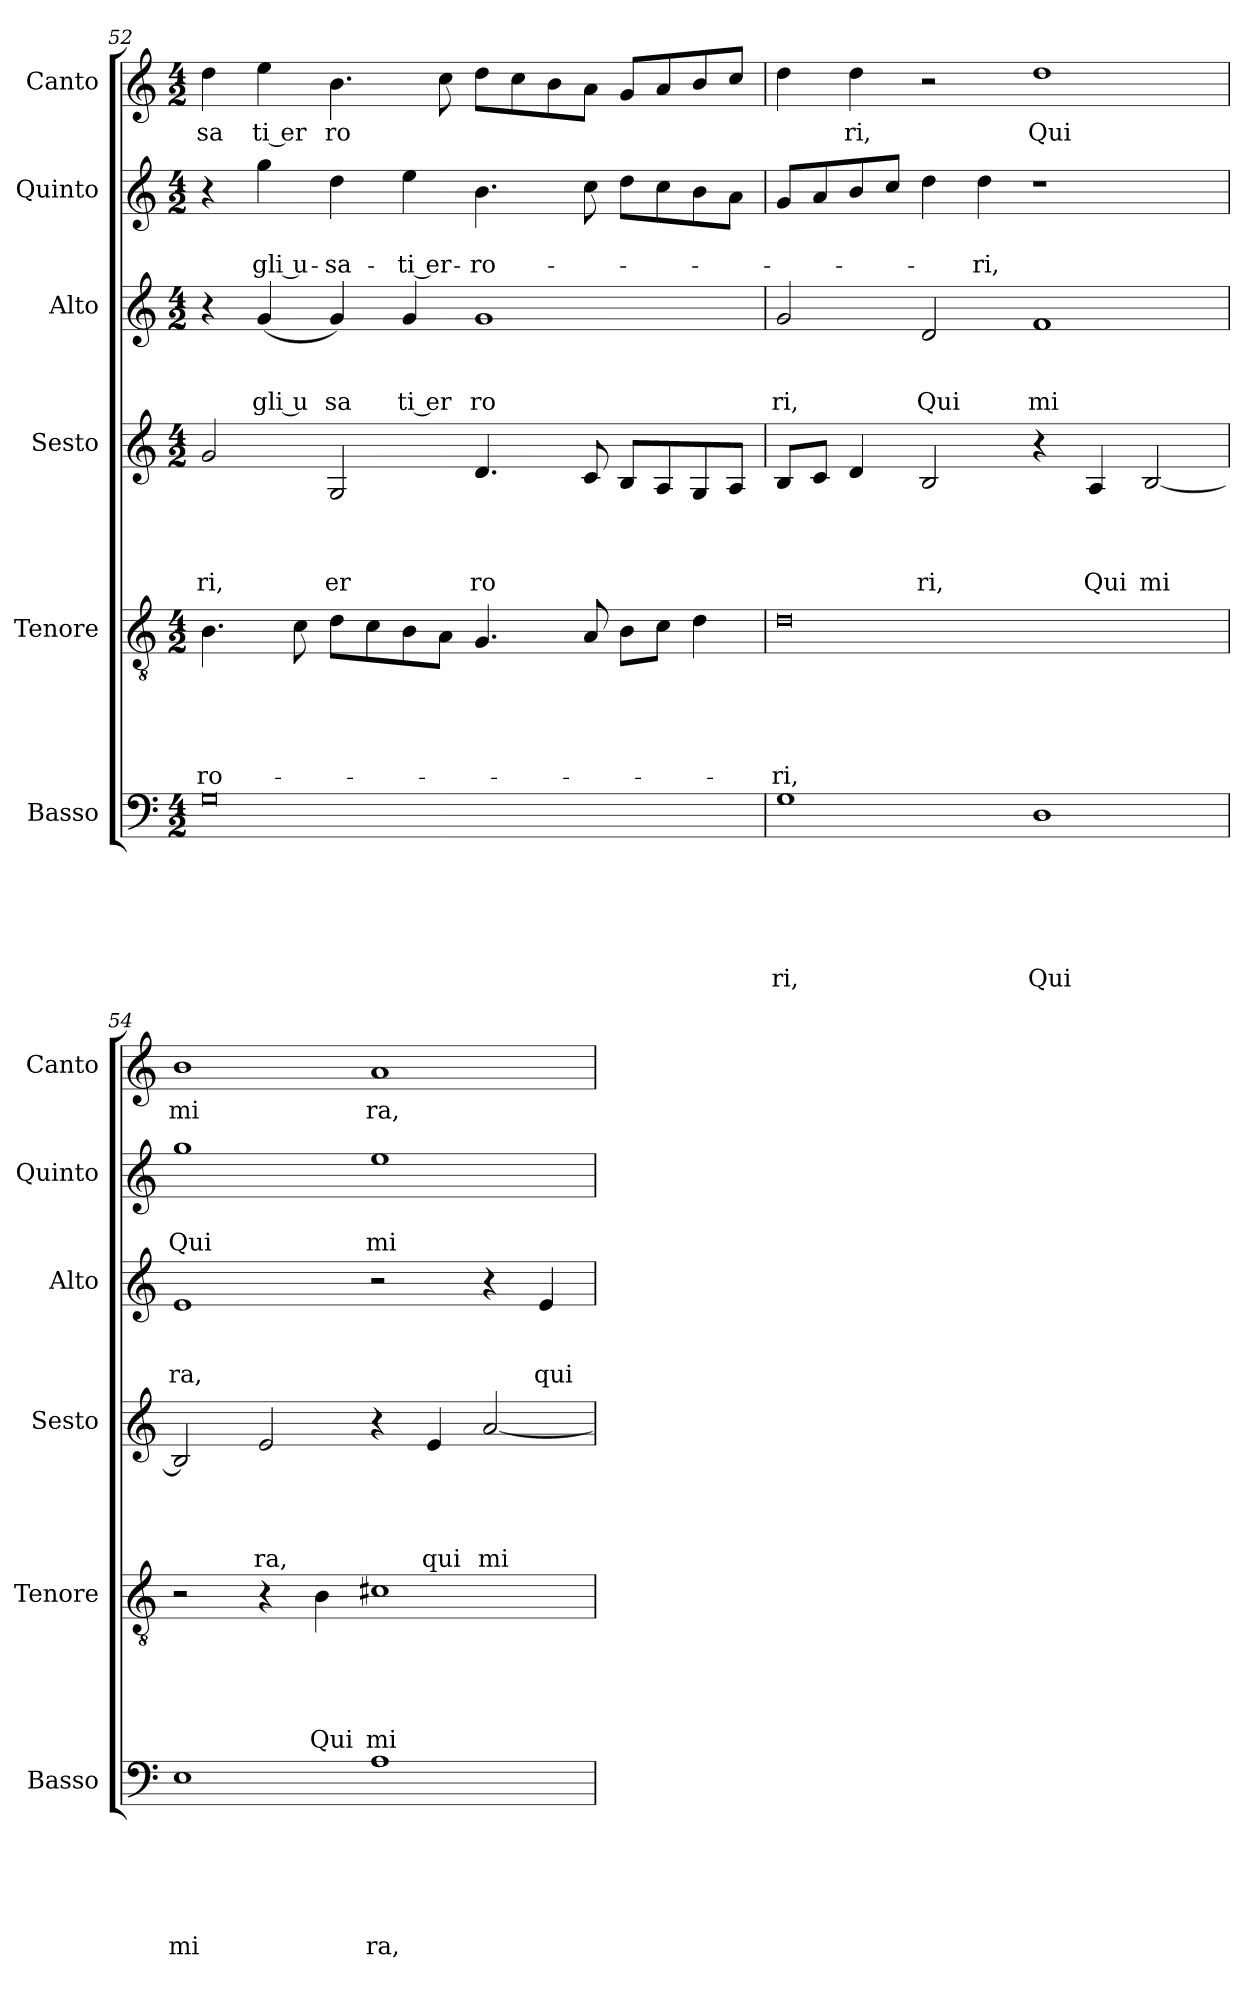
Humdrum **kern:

**kern	**text	**text	**text	**text	**text	**text	**kern	**text	**text	**text	**text	**text	**kern	**text	**text	**text	**text	**kern	**text	**text	**text	**kern	**text	**text	**kern	**text
*part6	*part6	*part6	*part6	*part6	*part6	*part6	*part5	*part5	*part5	*part5	*part5	*part5	*part4	*part4	*part4	*part4	*part4	*part3	*part3	*part3	*part3	*part2	*part2	*part2	*part1	*part1
*staff6	*staff6	*staff6	*staff6	*staff6	*staff6	*staff6	*staff5	*staff5	*staff5	*staff5	*staff5	*staff5	*staff4	*staff4	*staff4	*staff4	*staff4	*staff3	*staff3	*staff3	*staff3	*staff2	*staff2	*staff2	*staff1	*staff1
*I"Basso	*	*	*	*	*	*	*I"Tenore	*	*	*	*	*	*I"Sesto	*	*	*	*	*I"Alto	*	*	*	*I"Quinto	*	*	*I"Canto	*
*I'Basso	*	*	*	*	*	*	*I'Tenore	*	*	*	*	*	*I'Sesto	*	*	*	*	*I'Alto	*	*	*	*I'Quinto	*	*	*I'Canto	*
*clefF4	*	*	*	*	*	*	*clefGv2	*	*	*	*	*	*clefG2	*	*	*	*	*clefG2	*	*	*	*clefG2	*	*	*clefG2	*
*k[]	*	*	*	*	*	*	*k[]	*	*	*	*	*	*k[]	*	*	*	*	*k[]	*	*	*	*k[]	*	*	*k[]	*
*C:	*	*	*	*	*	*	*C:	*	*	*	*	*	*C:	*	*	*	*	*C:	*	*	*	*C:	*	*	*C:	*
*M4/2	*	*	*	*	*	*	*M4/2	*	*	*	*	*	*M4/2	*	*	*	*	*M4/2	*	*	*	*M4/2	*	*	*M4/2	*
=52	=52	=52	=52	=52	=52	=52	=52	=52	=52	=52	=52	=52	=52	=52	=52	=52	=52	=52	=52	=52	=52	=52	=52	=52	=52	=52
!	!	!	!	!	!	!	!	!	!	!	!	!LO:LY:b	!	!	!	!	!LO:LY:b	!	!	!	!	!	!	!	!	!LO:LY:b
0G	.	.	.	.	.	.	4.B\	.	.	.	.	-ro-	2g/	.	.	.	ri,	4r	.	.	.	4r	.	.	4dd\	sa
!	!	!	!	!	!	!	!	!	!	!	!	!	!	!	!	!	!	!	!	!	!LO:LY:b:rj	!	!	!LO:LY:b:rj	!	!LO:LY:b:rj
.	.	.	.	.	.	.	.	.	.	.	.	.	.	.	.	.	.	(<4g/	.	.	gli u	4gg\	.	gli u-	4ee\	ti er
.	.	.	.	.	.	.	8c\	.	.	.	.	.	.	.	.	.	.	.	.	.	.	.	.	.	.	.
!	!	!	!	!	!	!	!	!	!	!	!	!	!	!	!	!	!LO:LY:b	!	!	!	!LO:LY:b	!	!	!LO:LY:b	!	!LO:LY:b
.	.	.	.	.	.	.	8d\L	.	.	.	.	.	2G/	.	.	.	er	4g/)	.	.	sa	4dd\	.	-sa-	4.b\	ro
.	.	.	.	.	.	.	8c\	.	.	.	.	.	.	.	.	.	.	.	.	.	.	.	.	.	.	.
!	!	!	!	!	!	!	!	!	!	!	!	!	!	!	!	!	!	!	!	!	!LO:LY:b:rj	!	!	!LO:LY:b:rj	!	!
.	.	.	.	.	.	.	8B\	.	.	.	.	.	.	.	.	.	.	4g/	.	.	ti er	4ee\	.	-ti er-	.	.
.	.	.	.	.	.	.	8A\J	.	.	.	.	.	.	.	.	.	.	.	.	.	.	.	.	.	8cc\	.
!	!	!	!	!	!	!	!	!	!	!	!	!	!	!	!	!	!LO:LY:b	!	!	!	!LO:LY:b	!	!	!LO:LY:b	!	!
.	.	.	.	.	.	.	4.G/	.	.	.	.	.	4.d/	.	.	.	ro	1g	.	.	ro	4.b\	.	-ro-	8dd\L	.
.	.	.	.	.	.	.	.	.	.	.	.	.	.	.	.	.	.	.	.	.	.	.	.	.	8cc\	.
.	.	.	.	.	.	.	.	.	.	.	.	.	.	.	.	.	.	.	.	.	.	.	.	.	8b\	.
.	.	.	.	.	.	.	8A/	.	.	.	.	.	8c/	.	.	.	.	.	.	.	.	8cc\	.	.	8a\J	.
.	.	.	.	.	.	.	8B\L	.	.	.	.	.	8B/L	.	.	.	.	.	.	.	.	8dd\L	.	.	8g/L	.
.	.	.	.	.	.	.	8c\J	.	.	.	.	.	8A/	.	.	.	.	.	.	.	.	8cc\	.	.	8a/	.
.	.	.	.	.	.	.	4d\	.	.	.	.	.	8G/	.	.	.	.	.	.	.	.	8b\	.	.	8b/	.
.	.	.	.	.	.	.	.	.	.	.	.	.	8A/J	.	.	.	.	.	.	.	.	8a\J	.	.	8cc/J	.
!!LO:LB:g=z
=53	=53	=53	=53	=53	=53	=53	=53	=53	=53	=53	=53	=53	=53	=53	=53	=53	=53	=53	=53	=53	=53	=53	=53	=53	=53	=53
!	!	!	!	!	!	!LO:LY:b	!	!	!	!	!	!LO:LY:b	!	!	!	!	!	!	!	!	!LO:LY:b	!	!	!	!	!
1G	.	.	.	.	.	-ri,	0d	.	.	.	.	-ri,	8B/L	.	.	.	.	2g/	.	.	ri,	8g/L	.	.	4dd\	.
.	.	.	.	.	.	.	.	.	.	.	.	.	8c/J	.	.	.	.	.	.	.	.	8a/	.	.	.	.
!	!	!	!	!	!	!	!	!	!	!	!	!	!	!	!	!	!	!	!	!	!	!	!	!	!	!LO:LY:b
.	.	.	.	.	.	.	.	.	.	.	.	.	4d/	.	.	.	.	.	.	.	.	8b/	.	.	4dd\	ri,
.	.	.	.	.	.	.	.	.	.	.	.	.	.	.	.	.	.	.	.	.	.	8cc/J	.	.	.	.
!	!	!	!	!	!	!	!	!	!	!	!	!	!	!	!	!	!LO:LY:b	!	!	!	!LO:LY:b	!	!	!	!	!
.	.	.	.	.	.	.	.	.	.	.	.	.	2B/	.	.	.	ri,	2d/	.	.	Qui	4dd\	.	.	2r	.
!	!	!	!	!	!	!	!	!	!	!	!	!	!	!	!	!	!	!	!	!	!	!	!	!LO:LY:b	!	!
.	.	.	.	.	.	.	.	.	.	.	.	.	.	.	.	.	.	.	.	.	.	4dd\	.	-ri,	.	.
!	!	!	!	!	!	!LO:LY:b	!	!	!	!	!	!	!	!	!	!	!	!	!	!	!LO:LY:b	!	!	!	!	!LO:LY:b
1D	.	.	.	.	.	Qui	.	.	.	.	.	.	4r	.	.	.	.	1f	.	.	mi	1r	.	.	1dd	Qui
!	!	!	!	!	!	!	!	!	!	!	!	!	!	!	!	!	!LO:LY:b	!	!	!	!	!	!	!	!	!
.	.	.	.	.	.	.	.	.	.	.	.	.	4A/	.	.	.	Qui	.	.	.	.	.	.	.	.	.
!	!	!	!	!	!	!	!	!	!	!	!	!	!	!	!	!	!LO:LY:b	!	!	!	!	!	!	!	!	!
.	.	.	.	.	.	.	.	.	.	.	.	.	[<2B/	.	.	.	mi	.	.	.	.	.	.	.	.	.
=54	=54	=54	=54	=54	=54	=54	=54	=54	=54	=54	=54	=54	=54	=54	=54	=54	=54	=54	=54	=54	=54	=54	=54	=54	=54	=54
!	!	!	!	!	!	!LO:LY:b	!	!	!	!	!	!	!	!	!	!	!	!	!	!	!LO:LY:b	!	!	!LO:LY:b	!	!LO:LY:b
1E	.	.	.	.	.	mi	2r	.	.	.	.	.	2B/]	.	.	.	.	1e	.	.	ra,	1gg	.	Qui	1b	mi
!	!	!	!	!	!	!	!	!	!	!	!	!	!	!	!	!	!LO:LY:b	!	!	!	!	!	!	!	!	!
.	.	.	.	.	.	.	4r	.	.	.	.	.	2e/	.	.	.	ra,	.	.	.	.	.	.	.	.	.
!	!	!	!	!	!	!	!	!	!	!	!	!LO:LY:b	!	!	!	!	!	!	!	!	!	!	!	!	!	!
.	.	.	.	.	.	.	4B\	.	.	.	.	Qui	.	.	.	.	.	.	.	.	.	.	.	.	.	.
!	!	!	!	!	!	!LO:LY:b	!	!	!	!	!	!LO:LY:b	!	!	!	!	!	!	!	!	!	!	!	!LO:LY:b	!	!LO:LY:b
1A	.	.	.	.	.	ra,	1c#X	.	.	.	.	mi	4r	.	.	.	.	2r	.	.	.	1ee	.	mi-	1a	ra,
!	!	!	!	!	!	!	!	!	!	!	!	!	!	!	!	!	!LO:LY:b	!	!	!	!	!	!	!	!	!
.	.	.	.	.	.	.	.	.	.	.	.	.	4e/	.	.	.	qui	.	.	.	.	.	.	.	.	.
!	!	!	!	!	!	!	!	!	!	!	!	!	!	!	!	!	!LO:LY:b	!	!	!	!	!	!	!	!	!
.	.	.	.	.	.	.	.	.	.	.	.	.	[<2a/	.	.	.	mi	4r	.	.	.	.	.	.	.	.
!	!	!	!	!	!	!	!	!	!	!	!	!	!	!	!	!	!	!	!	!	!LO:LY:b	!	!	!	!	!
.	.	.	.	.	.	.	.	.	.	.	.	.	.	.	.	.	.	4e/	.	.	qui	.	.	.	.	.
=	=	=	=	=	=	=	=	=	=	=	=	=	=	=	=	=	=	=	=	=	=	=	=	=	=	=
*-	*-	*-	*-	*-	*-	*-	*-	*-	*-	*-	*-	*-	*-	*-	*-	*-	*-	*-	*-	*-	*-	*-	*-	*-	*-	*-
